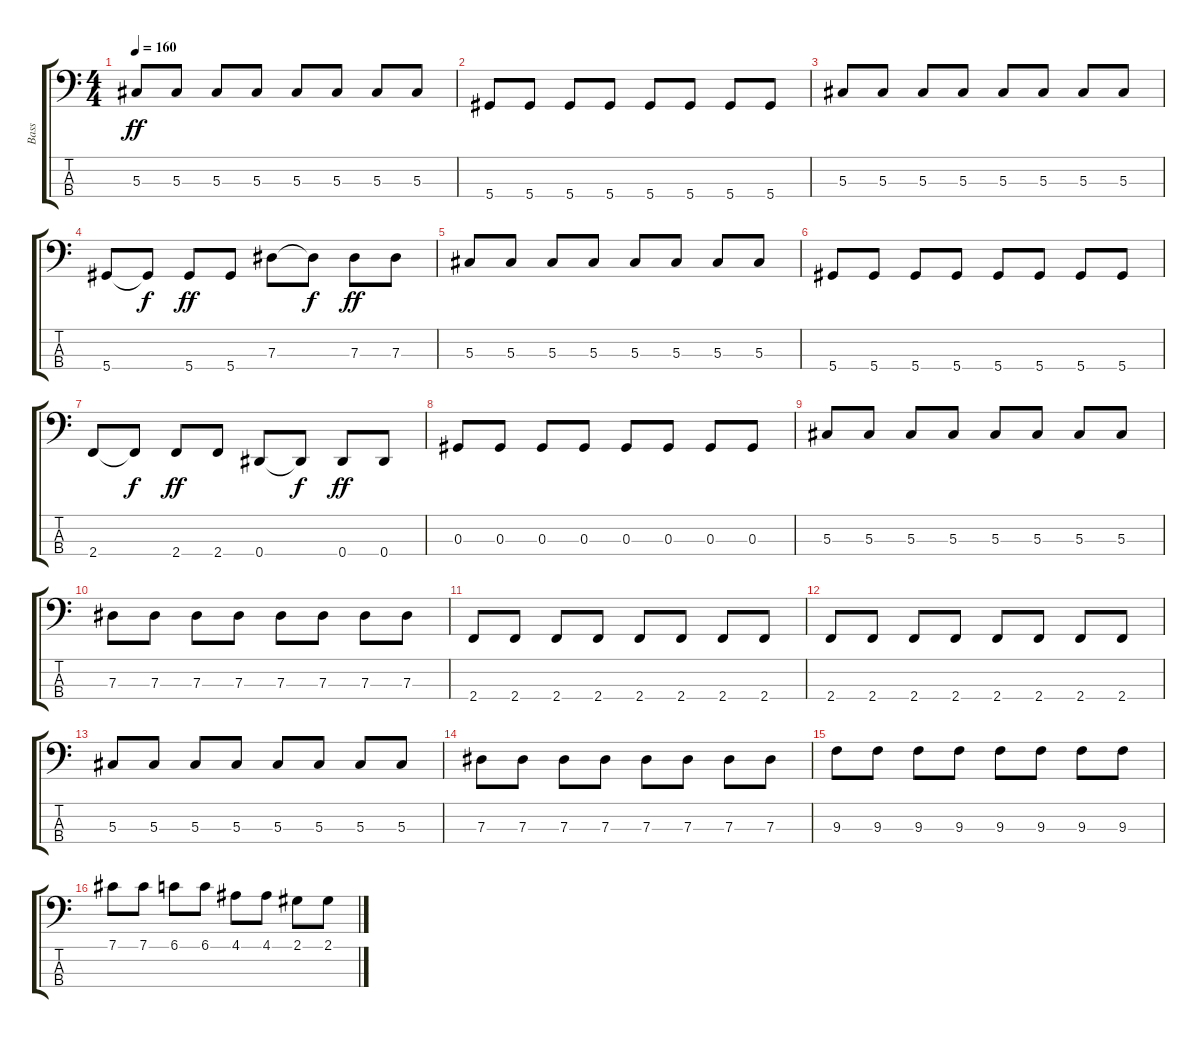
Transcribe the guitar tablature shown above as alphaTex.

\track ("Bass" "Bass") {instrument electricbassfinger}
\staff {score tabs}
\tuning (Gb2 Db2 Ab1 Eb1) {hide}
\ts (4 4)
\tempo 160
\clef f4
\ks c
5.3.8{dy ff} 5.3.8 5.3.8 5.3.8 5.3.8 5.3.8 5.3.8 5.3.8 |
5.4.8 5.4.8 5.4.8 5.4.8 5.4.8 5.4.8 5.4.8 5.4.8 |
5.3.8 5.3.8 5.3.8 5.3.8 5.3.8 5.3.8 5.3.8 5.3.8 |
5.4.8 5.4{t}.8{dy f} 5.4.8{dy ff} 5.4.8 7.3.8 7.3{t}.8{dy f} 7.3.8{dy ff} 7.3.8 |
5.3.8 5.3.8 5.3.8 5.3.8 5.3.8 5.3.8 5.3.8 5.3.8 |
5.4.8 5.4.8 5.4.8 5.4.8 5.4.8 5.4.8 5.4.8 5.4.8 |
2.4.8 2.4{t}.8{dy f} 2.4.8{dy ff} 2.4.8 0.4.8 0.4{t}.8{dy f} 0.4.8{dy ff} 0.4.8 |
0.3.8 0.3.8 0.3.8 0.3.8 0.3.8 0.3.8 0.3.8 0.3.8 |
5.3.8 5.3.8 5.3.8 5.3.8 5.3.8 5.3.8 5.3.8 5.3.8 |
7.3.8 7.3.8 7.3.8 7.3.8 7.3.8 7.3.8 7.3.8 7.3.8 |
2.4.8 2.4.8 2.4.8 2.4.8 2.4.8 2.4.8 2.4.8 2.4.8 |
2.4.8 2.4.8 2.4.8 2.4.8 2.4.8 2.4.8 2.4.8 2.4.8 |
5.3.8 5.3.8 5.3.8 5.3.8 5.3.8 5.3.8 5.3.8 5.3.8 |
7.3.8 7.3.8 7.3.8 7.3.8 7.3.8 7.3.8 7.3.8 7.3.8 |
9.3.8 9.3.8 9.3.8 9.3.8 9.3.8 9.3.8 9.3.8 9.3.8 |
7.1.8 7.1.8 6.1.8 6.1.8 4.1.8 4.1.8 2.1.8 2.1.8
